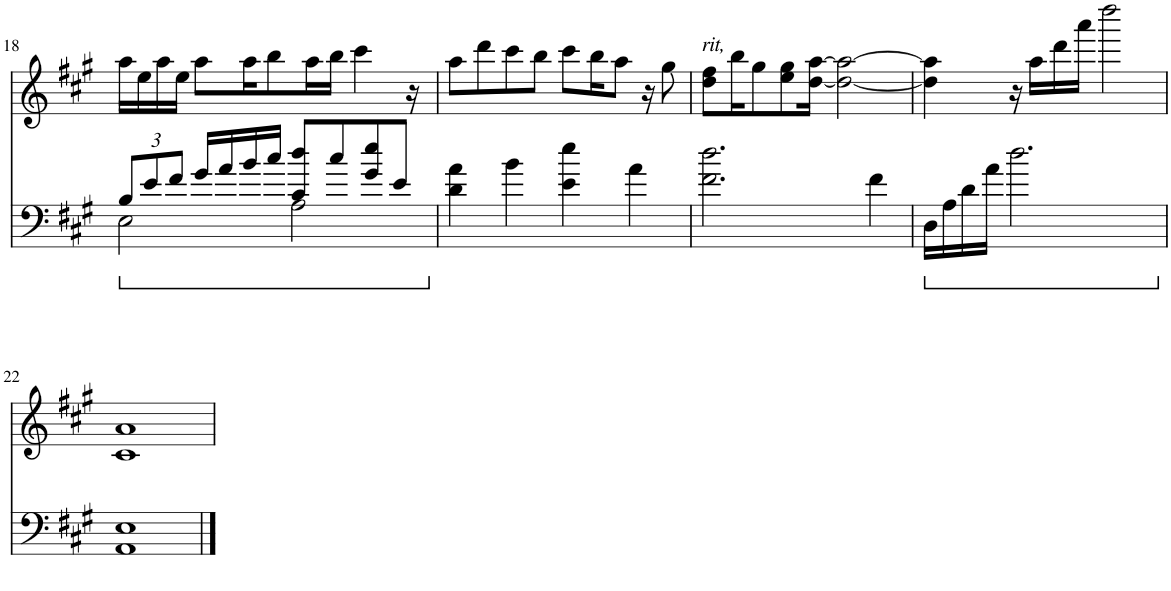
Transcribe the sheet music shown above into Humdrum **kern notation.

**kern	**kern
*part1	*part1
*staff2	*staff1
*I"piano	*
*I'Pno	*
!!LO:PB:g=z
*clefF4	*clefG2
*k[f#c#g#]	*k[f#c#g#]
*M4/4	*M4/4
*Xbrackettup	*
=18	=18
*^	*
12B/L	2E\	16aa\LL
.	.	16ee\
12e/	.	.
.	.	16aa\
12f#/J	.	.
.	.	16ee\JJ
16g#/LL	.	8aa\L
16a/	.	.
16b/	.	16aa\K
16cc#/JJ	.	8bb\
8c#/ 8dd/L	2A\	.
.	.	16aa\L
8cc#/	.	16bb\JJ
.	.	4ccc#\
8g#/ 8ee/	.	.
8e/J	.	.
.	.	16r
*v	*v	*
=19	=19
4d\ 4a\	8aa\L
.	8ddd\
4b\	8ccc#\
.	8bb\J
4e\ 4ee\	8ccc#\L
.	16bb\K
.	8aa\J
4a\	.
.	16r
.	8gg#\
=20	=20
!	!LO:TX:a:i:t=rit,
2.f#\ 2.dd\	8dd\ 8ff#\L
.	16bb\K
.	8gg#\
.	8ee\ 8gg#\
.	[16dd\ [16aa\Jk
.	2dd\_ 2aa\_
4f#\	.
=21	=21
16D\LL	4dd\] 4aa\]
16A\	.
16d\	.
16a\JJ	.
2.dd\	16r
.	16aa\LL
.	16ddd\
.	16aaa\JJ
.	2dddd\
!!LO:LB:g=z
=22	=22
1AA 1E	1c# 1a
=	=
*-	*-
